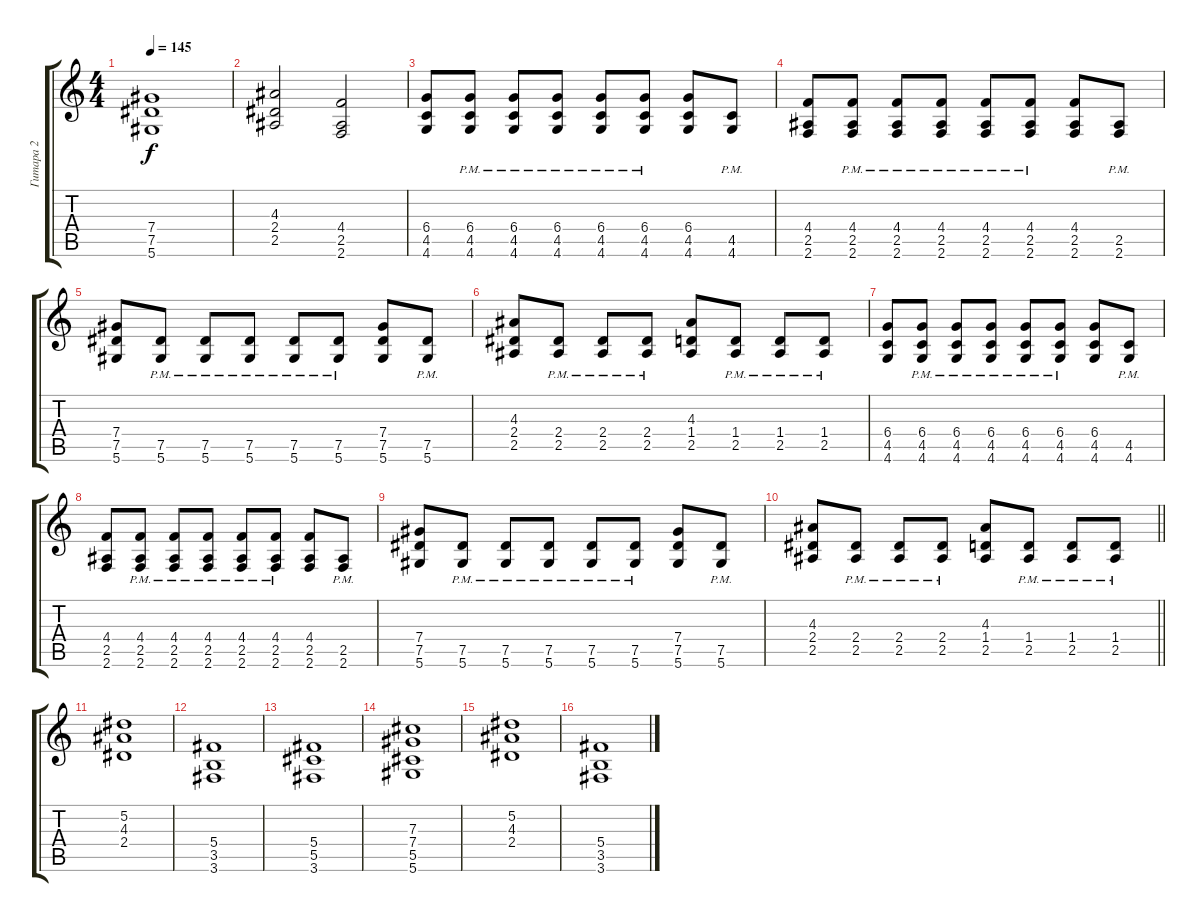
\track ("Гитара 2" "Гитара 2") {instrument distortionguitar}
\staff {score tabs}
\tuning (Eb4 Bb3 Gb3 Db3 Ab2 Eb2) {hide}
\ts (4 4)
\tempo 145
\clef g2
\ks c
(7.4 7.5 5.6).1{dy f} |
(4.3 2.4 2.5).2 (4.4 2.5 2.6).2 |
(6.4 4.5 4.6).8 (6.4{pm} 4.5{pm} 4.6{pm}).8 (6.4{pm} 4.5{pm} 4.6{pm}).8 (6.4{pm} 4.5{pm} 4.6{pm}).8 (6.4{pm} 4.5{pm} 4.6{pm}).8 (6.4{pm} 4.5{pm} 4.6{pm}).8 (6.4 4.5 4.6).8 (4.5{pm} 4.6{pm}).8 |
(4.4 2.5 2.6).8 (4.4{pm} 2.5{pm} 2.6{pm}).8 (4.4{pm} 2.5{pm} 2.6{pm}).8 (4.4{pm} 2.5{pm} 2.6{pm}).8 (4.4{pm} 2.5{pm} 2.6{pm}).8 (4.4{pm} 2.5{pm} 2.6{pm}).8 (4.4 2.5 2.6).8 (2.5{pm} 2.6{pm}).8 |
(7.4 7.5 5.6).8 (7.5{pm} 5.6{pm}).8 (7.5{pm} 5.6{pm}).8 (7.5{pm} 5.6{pm}).8 (7.5{pm} 5.6{pm}).8 (7.5{pm} 5.6{pm}).8 (7.4 7.5 5.6).8 (7.5{pm} 5.6{pm}).8 |
(4.3 2.4 2.5).8 (2.4{pm} 2.5{pm}).8 (2.4{pm} 2.5{pm}).8 (2.4{pm} 2.5{pm}).8 (4.3 1.4 2.5).8 (1.4{pm} 2.5{pm}).8 (1.4{pm} 2.5{pm}).8 (1.4{pm} 2.5{pm}).8 |
(6.4 4.5 4.6).8 (6.4{pm} 4.5{pm} 4.6{pm}).8 (6.4{pm} 4.5{pm} 4.6{pm}).8 (6.4{pm} 4.5{pm} 4.6{pm}).8 (6.4{pm} 4.5{pm} 4.6{pm}).8 (6.4{pm} 4.5{pm} 4.6{pm}).8 (6.4 4.5 4.6).8 (4.5{pm} 4.6{pm}).8 |
(4.4 2.5 2.6).8 (4.4{pm} 2.5{pm} 2.6{pm}).8 (4.4{pm} 2.5{pm} 2.6{pm}).8 (4.4{pm} 2.5{pm} 2.6{pm}).8 (4.4{pm} 2.5{pm} 2.6{pm}).8 (4.4{pm} 2.5{pm} 2.6{pm}).8 (4.4 2.5 2.6).8 (2.5{pm} 2.6{pm}).8 |
(7.4 7.5 5.6).8 (7.5{pm} 5.6{pm}).8 (7.5{pm} 5.6{pm}).8 (7.5{pm} 5.6{pm}).8 (7.5{pm} 5.6{pm}).8 (7.5{pm} 5.6{pm}).8 (7.4 7.5 5.6).8 (7.5{pm} 5.6{pm}).8 |
\barLineRight lightlight
(4.3 2.4 2.5).8 (2.4{pm} 2.5{pm}).8 (2.4{pm} 2.5{pm}).8 (2.4{pm} 2.5{pm}).8 (4.3 1.4 2.5).8 (1.4{pm} 2.5{pm}).8 (1.4{pm} 2.5{pm}).8 (1.4{pm} 2.5{pm}).8 |
(5.2 4.3 2.4).1 |
(5.4 3.5 3.6).1 |
(5.4 5.5 3.6).1 |
(7.3 7.4 5.5 5.6).1 |
(5.2 4.3 2.4).1 |
(5.4 3.5 3.6).1
